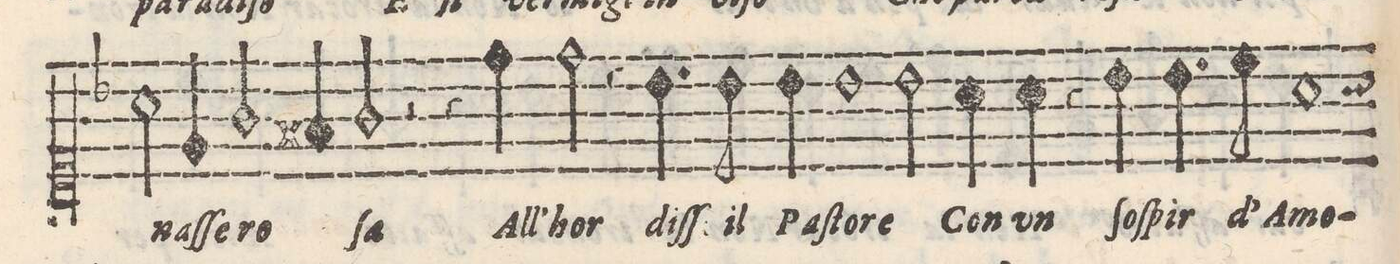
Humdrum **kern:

**kern	**text
*I"Canto	*
*clefC1	*
*k[b-]	*
*met(C)	*
*M2/1	*
2a\	-naſ-
4e/	-ſe-
2g/	.
=12-	=12-
4f#X/	.
2g/	-ro
2r	.
4r	.
4dd\	All'
=13-	=13-
2dd\	hor
4r	.
4.b-\	diſſ
8b-\	il
4b-\	Paſ-
1b-\	-to-
=14-	=14-
2b-\	-re
4a\	Con
4a\	un
4r	.
4b-\	Soſ-
=15-	=15-
4.b-\	-pir
8cc\	d'A-
1a	-mo-
*-	*-
